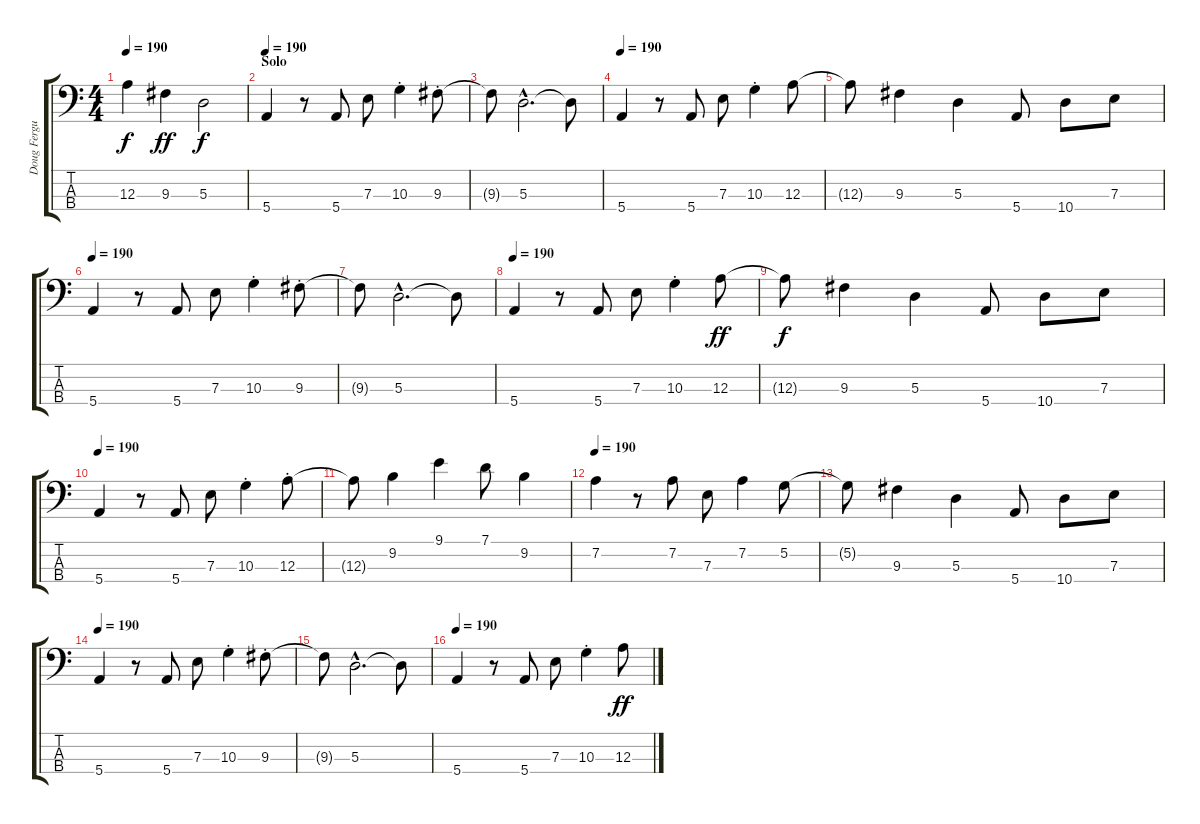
\track ("Doug Ferguson" "Doug Fergu") {instrument electricbassfinger}
\staff {score tabs}
\tuning (G2 D2 A1 E1) {hide}
\ts (4 4)
\tempo 190
\clef f4
\ks c
12.3{t}.4{dy f} 9.3.4{dy ff} 5.3.2{dy f} |
\section ("" "Solo")
\tempo 190
5.4.4 r.8 5.4.8 7.3.8 10.3{st}.4 9.3{st}.8 |
9.3{t}.8 5.3{hac}.2{d} 5.3{t}.8 |
\tempo 190
5.4.4 r.8 5.4.8 7.3.8 10.3{st}.4 12.3.8 |
12.3{t}.8 9.3.4 5.3.4 5.4.8 10.4.8 7.3.8 |
\tempo 190
5.4.4 r.8 5.4.8 7.3.8 10.3{st}.4 9.3{st}.8 |
9.3{t}.8 5.3{hac}.2{d} 5.3{t}.8 |
\tempo 190
5.4.4 r.8 5.4.8 7.3.8 10.3{st}.4 12.3.8{dy ff} |
12.3{t}.8{dy f} 9.3.4 5.3.4 5.4.8 10.4.8 7.3.8 |
\tempo 190
5.4.4 r.8 5.4.8 7.3.8 10.3{st}.4 12.3{st}.8 |
12.3{t}.8 9.2.4 9.1.4 7.1.8 9.2.4 |
\tempo 190
7.2.4 r.8 7.2.8 7.3.8 7.2.4 5.2.8 |
5.2{t}.8 9.3.4 5.3.4 5.4.8 10.4.8 7.3.8 |
\tempo 190
5.4.4 r.8 5.4.8 7.3.8 10.3{st}.4 9.3{st}.8 |
9.3{t}.8 5.3{hac}.2{d} 5.3{t}.8 |
\tempo 190
5.4.4 r.8 5.4.8 7.3.8 10.3{st}.4 12.3.8{dy ff}
